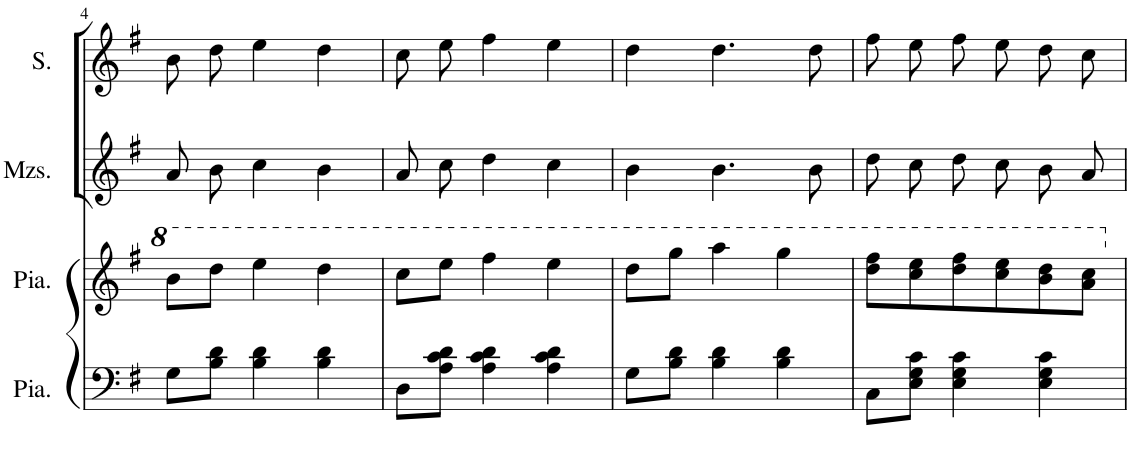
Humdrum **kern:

**kern	**kern	**kern	**kern
*part4	*part3	*part2	*part1
*staff4	*staff3	*staff2	*staff1
*I"Piano	*I"Piano	*I"Mezzo-soprano	*I"Soprano
*I'Pia.	*I'Pia.	*I'Mzs.	*I'S.
!!LO:PB:g=z
*clefF4	*clefG2	*clefG2	*clefG2
*k[f#]	*k[f#]	*k[f#]	*k[f#]
*M3/4	*M3/4	*M3/4	*M3/4
=4	=4	=4	=4
8G\L	8bb\L	8a/L	8b\L
8B\ 8d\J	8ddd\J	8b/J	8dd\J
4B\ 4d\	4eee\	4cc\	4ee\
4B\ 4d\	4ddd\	4b\	4dd\
=5	=5	=5	=5
8D\L	8ccc\L	8a\L	8cc\L
8A\ 8c\ 8d\J	8eee\J	8cc\J	8ee\J
4A\ 4c\ 4d\	4fff#\	4dd\	4ff#\
4A\ 4c\ 4d\	4eee\	4cc\	4ee\
=6	=6	=6	=6
8G\L	8ddd\L	4b\	4dd\
8B\ 8d\J	8ggg\J	.	.
4B\ 4d\	4aaa\	4.b\	4.dd\
4B\ 4d\	4ggg\	.	.
.	.	8b\	8dd\
=7	=7	=7	=7
8C\L	8ddd\ 8fff#\L	8dd\L	8ff#\L
8E\ 8G\ 8c\J	8ccc\ 8eee\	8cc\J	8ee\J
4E\ 4G\ 4c\	8ddd\ 8fff#\	8dd\L	8ff#\L
.	8ccc\ 8eee\	8cc\J	8ee\J
4E\ 4G\ 4c\	8bb\ 8ddd\	8b/L	8dd\L
.	8aa\ 8ccc\J	8a/J	8cc\J
=	=	=	=
*-	*-	*-	*-
